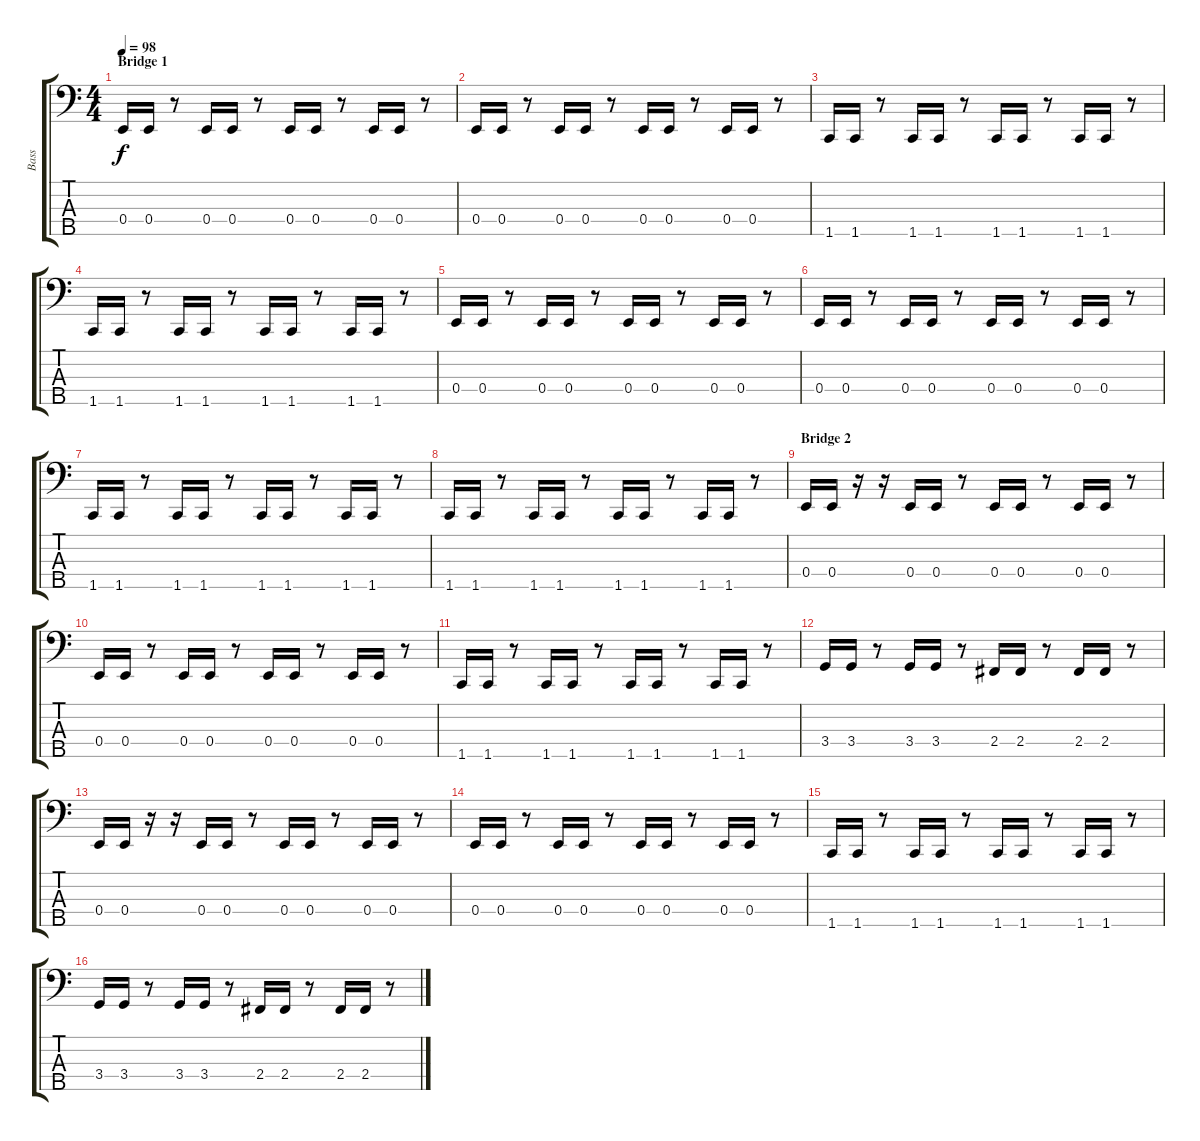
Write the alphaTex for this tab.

\track ("Bass" "Bass") {instrument electricbassfinger}
\staff {score tabs}
\tuning (G2 E2 B1 E1 B0) {hide}
\ts (4 4)
\section ("" "Bridge 1")
\tempo 98
\clef f4
\ks c
0.4.16{dy f} 0.4.16 r.8 0.4.16 0.4.16 r.8 0.4.16 0.4.16 r.8 0.4.16 0.4.16 r.8 |
0.4.16 0.4.16 r.8 0.4.16 0.4.16 r.8 0.4.16 0.4.16 r.8 0.4.16 0.4.16 r.8 |
1.5.16 1.5.16 r.8 1.5.16 1.5.16 r.8 1.5.16 1.5.16 r.8 1.5.16 1.5.16 r.8 |
1.5.16 1.5.16 r.8 1.5.16 1.5.16 r.8 1.5.16 1.5.16 r.8 1.5.16 1.5.16 r.8 |
0.4.16 0.4.16 r.8 0.4.16 0.4.16 r.8 0.4.16 0.4.16 r.8 0.4.16 0.4.16 r.8 |
0.4.16 0.4.16 r.8 0.4.16 0.4.16 r.8 0.4.16 0.4.16 r.8 0.4.16 0.4.16 r.8 |
1.5.16 1.5.16 r.8 1.5.16 1.5.16 r.8 1.5.16 1.5.16 r.8 1.5.16 1.5.16 r.8 |
1.5.16 1.5.16 r.8 1.5.16 1.5.16 r.8 1.5.16 1.5.16 r.8 1.5.16 1.5.16 r.8 |
\section ("" "Bridge 2")
0.4.16 0.4.16 r.16 r.16 0.4.16 0.4.16 r.8 0.4.16 0.4.16 r.8 0.4.16 0.4.16 r.8 |
0.4.16 0.4.16 r.8 0.4.16 0.4.16 r.8 0.4.16 0.4.16 r.8 0.4.16 0.4.16 r.8 |
1.5.16 1.5.16 r.8 1.5.16 1.5.16 r.8 1.5.16 1.5.16 r.8 1.5.16 1.5.16 r.8 |
3.4.16 3.4.16 r.8 3.4.16 3.4.16 r.8 2.4.16 2.4.16 r.8 2.4.16 2.4.16 r.8 |
0.4.16 0.4.16 r.16 r.16 0.4.16 0.4.16 r.8 0.4.16 0.4.16 r.8 0.4.16 0.4.16 r.8 |
0.4.16 0.4.16 r.8 0.4.16 0.4.16 r.8 0.4.16 0.4.16 r.8 0.4.16 0.4.16 r.8 |
1.5.16 1.5.16 r.8 1.5.16 1.5.16 r.8 1.5.16 1.5.16 r.8 1.5.16 1.5.16 r.8 |
3.4.16 3.4.16 r.8 3.4.16 3.4.16 r.8 2.4.16 2.4.16 r.8 2.4.16 2.4.16 r.8
